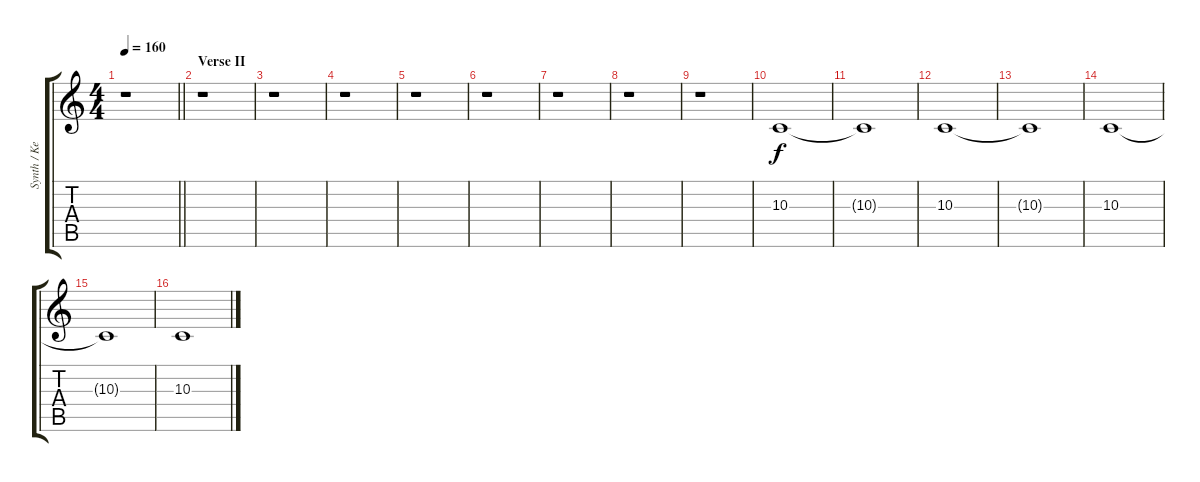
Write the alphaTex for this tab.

\track ("Synth / Keyboard" "Synth / Ke") {instrument pad4choir}
\staff {score tabs}
\tuning (B3 Gb3 D3 A2 E2 B1) {hide}
\ts (4 4)
\tempo 160
\clef g2
\barLineRight lightlight
\ks c
r.1{dy f} |
\section ("" "Verse II")
r.1 |
r.1 |
r.1 |
r.1 |
r.1 |
r.1 |
r.1 |
r.1 |
10.3.1 |
10.3{t}.1 |
10.3.1 |
10.3{t}.1 |
10.3.1 |
10.3{t}.1 |
10.3.1
